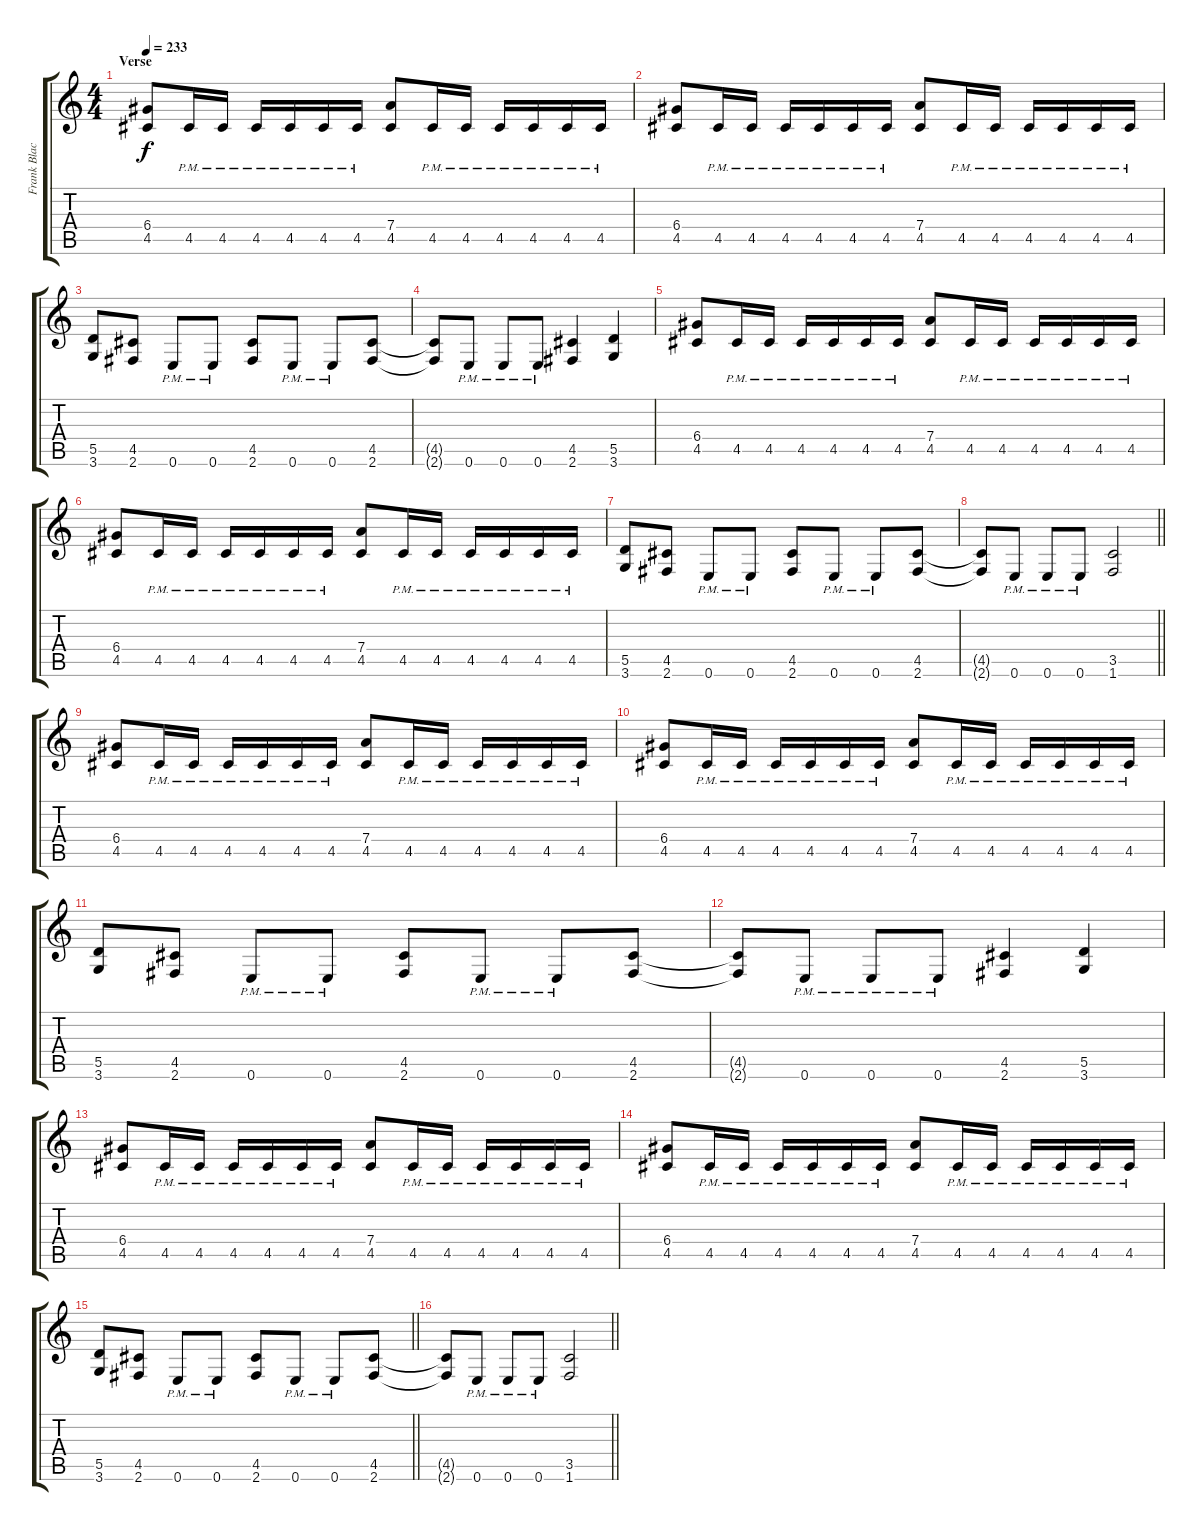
\track ("Frank Blackfire" "Frank Blac") {instrument distortionguitar}
\staff {score tabs}
\tuning (E4 B3 G3 D3 A2 E2) {hide}
\ts (4 4)
\section ("" "Verse")
\tempo 233
\clef g2
\ks c
(6.4 4.5).8{dy f} 4.5{pm}.16 4.5{pm}.16 4.5{pm}.16 4.5{pm}.16 4.5{pm}.16 4.5{pm}.16 (7.4 4.5).8 4.5{pm}.16 4.5{pm}.16 4.5{pm}.16 4.5{pm}.16 4.5{pm}.16 4.5{pm}.16 |
(6.4 4.5).8 4.5{pm}.16 4.5{pm}.16 4.5{pm}.16 4.5{pm}.16 4.5{pm}.16 4.5{pm}.16 (7.4 4.5).8 4.5{pm}.16 4.5{pm}.16 4.5{pm}.16 4.5{pm}.16 4.5{pm}.16 4.5{pm}.16 |
(5.5 3.6).8 (4.5 2.6).8 0.6{pm}.8 0.6{pm}.8 (4.5 2.6).8 0.6{pm}.8 0.6{pm}.8 (4.5 2.6).8 |
(4.5{t} 2.6{t}).8 0.6{pm}.8 0.6{pm}.8 0.6{pm}.8 (4.5 2.6).4 (5.5 3.6).4 |
(6.4 4.5).8 4.5{pm}.16 4.5{pm}.16 4.5{pm}.16 4.5{pm}.16 4.5{pm}.16 4.5{pm}.16 (7.4 4.5).8 4.5{pm}.16 4.5{pm}.16 4.5{pm}.16 4.5{pm}.16 4.5{pm}.16 4.5{pm}.16 |
(6.4 4.5).8 4.5{pm}.16 4.5{pm}.16 4.5{pm}.16 4.5{pm}.16 4.5{pm}.16 4.5{pm}.16 (7.4 4.5).8 4.5{pm}.16 4.5{pm}.16 4.5{pm}.16 4.5{pm}.16 4.5{pm}.16 4.5{pm}.16 |
(5.5 3.6).8 (4.5 2.6).8 0.6{pm}.8 0.6{pm}.8 (4.5 2.6).8 0.6{pm}.8 0.6{pm}.8 (4.5 2.6).8 |
\barLineRight lightlight
(4.5{t} 2.6{t}).8 0.6{pm}.8 0.6{pm}.8 0.6{pm}.8 (3.5 1.6).2 |
(6.4 4.5).8 4.5{pm}.16 4.5{pm}.16 4.5{pm}.16 4.5{pm}.16 4.5{pm}.16 4.5{pm}.16 (7.4 4.5).8 4.5{pm}.16 4.5{pm}.16 4.5{pm}.16 4.5{pm}.16 4.5{pm}.16 4.5{pm}.16 |
(6.4 4.5).8 4.5{pm}.16 4.5{pm}.16 4.5{pm}.16 4.5{pm}.16 4.5{pm}.16 4.5{pm}.16 (7.4 4.5).8 4.5{pm}.16 4.5{pm}.16 4.5{pm}.16 4.5{pm}.16 4.5{pm}.16 4.5{pm}.16 |
(5.5 3.6).8 (4.5 2.6).8 0.6{pm}.8 0.6{pm}.8 (4.5 2.6).8 0.6{pm}.8 0.6{pm}.8 (4.5 2.6).8 |
(4.5{t} 2.6{t}).8 0.6{pm}.8 0.6{pm}.8 0.6{pm}.8 (4.5 2.6).4 (5.5 3.6).4 |
(6.4 4.5).8 4.5{pm}.16 4.5{pm}.16 4.5{pm}.16 4.5{pm}.16 4.5{pm}.16 4.5{pm}.16 (7.4 4.5).8 4.5{pm}.16 4.5{pm}.16 4.5{pm}.16 4.5{pm}.16 4.5{pm}.16 4.5{pm}.16 |
(6.4 4.5).8 4.5{pm}.16 4.5{pm}.16 4.5{pm}.16 4.5{pm}.16 4.5{pm}.16 4.5{pm}.16 (7.4 4.5).8 4.5{pm}.16 4.5{pm}.16 4.5{pm}.16 4.5{pm}.16 4.5{pm}.16 4.5{pm}.16 |
\barLineRight lightlight
(5.5 3.6).8 (4.5 2.6).8 0.6{pm}.8 0.6{pm}.8 (4.5 2.6).8 0.6{pm}.8 0.6{pm}.8 (4.5 2.6).8 |
\barLineRight lightlight
(4.5{t} 2.6{t}).8 0.6{pm}.8 0.6{pm}.8 0.6{pm}.8 (3.5 1.6).2
